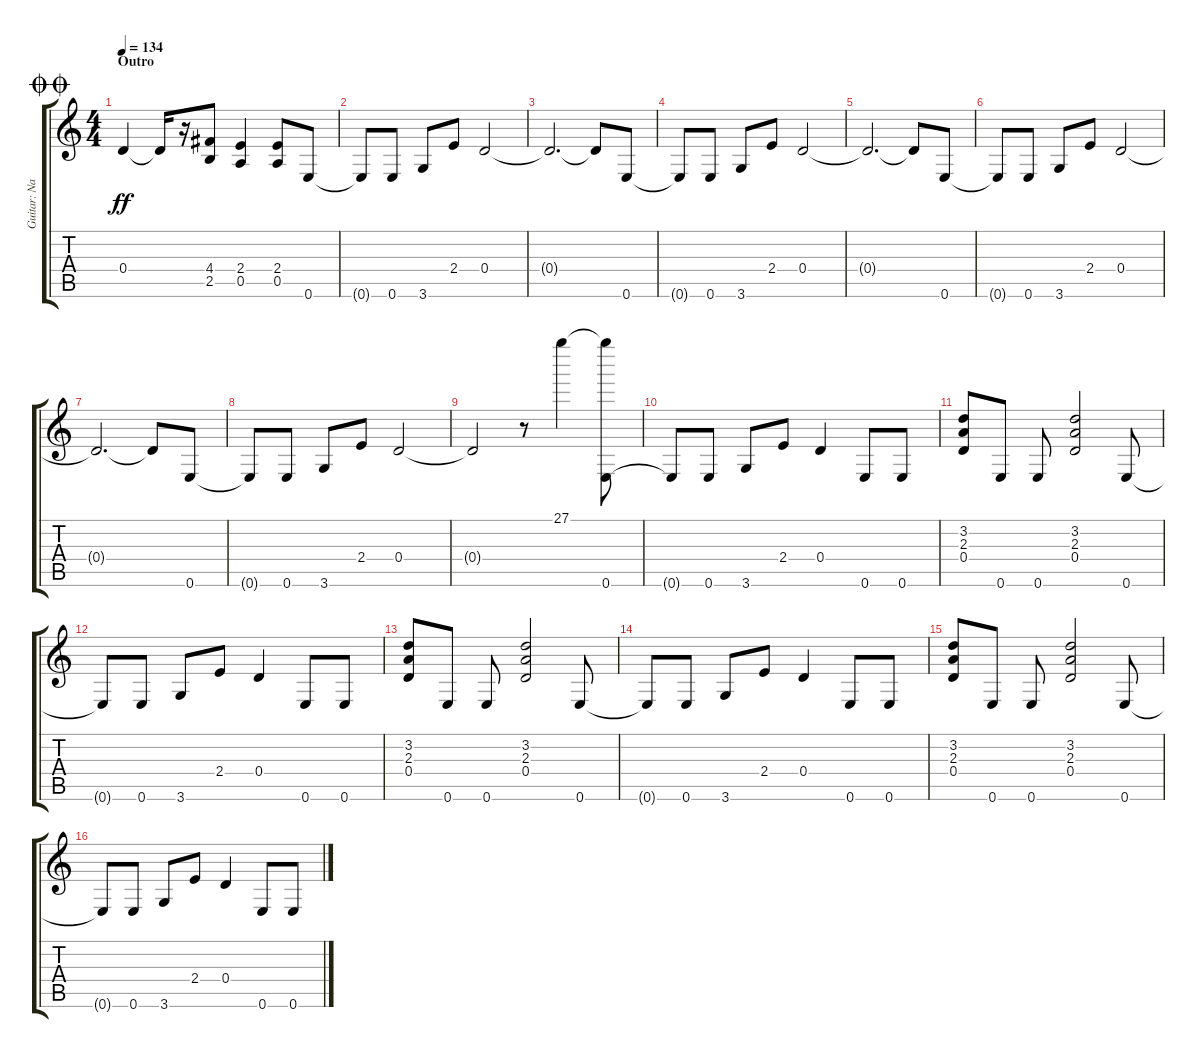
\track ("Guitar: Nancy" "Guitar: Na") {instrument overdrivenguitar}
\staff {score tabs}
\tuning (E4 B3 G3 D3 A2 E2) {hide}
\ts (4 4)
\section ("" "Outro")
\jump doublecoda
\tempo 134
\clef g2
\ks c
0.4{t}.4{dy ff} 0.4{t}.16 r.16 (4.4 2.5).8 (2.4 0.5).4 (2.4 0.5).8 0.6.8 |
0.6{t}.8 0.6.8 3.6.8 2.4.8 0.4.2 |
0.4{t}.2{d} 0.4{t}.8 0.6.8 |
0.6{t}.8 0.6.8 3.6.8 2.4.8 0.4.2 |
0.4{t}.2{d} 0.4{t}.8 0.6.8 |
0.6{t}.8 0.6.8 3.6.8 2.4.8 0.4.2 |
0.4{t}.2{d} 0.4{t}.8 0.6.8 |
0.6{t}.8 0.6.8 3.6.8 2.4.8 0.4.2 |
0.4{t}.2 r.8 27.1.4 (27.1{t} 0.6).8 |
0.6{t}.8 0.6.8 3.6.8 2.4.8 0.4.4 0.6.8 0.6.8 |
(3.2 2.3 0.4).8 0.6.8 0.6.8 (3.2 2.3 0.4).2 0.6.8 |
0.6{t}.8 0.6.8 3.6.8 2.4.8 0.4.4 0.6.8 0.6.8 |
(3.2 2.3 0.4).8 0.6.8 0.6.8 (3.2 2.3 0.4).2 0.6.8 |
0.6{t}.8 0.6.8 3.6.8 2.4.8 0.4.4 0.6.8 0.6.8 |
(3.2 2.3 0.4).8{volume 6} 0.6.8 0.6.8 (3.2 2.3 0.4).2 0.6.8 |
0.6{t}.8 0.6.8 3.6.8 2.4.8 0.4.4 0.6.8 0.6.8
